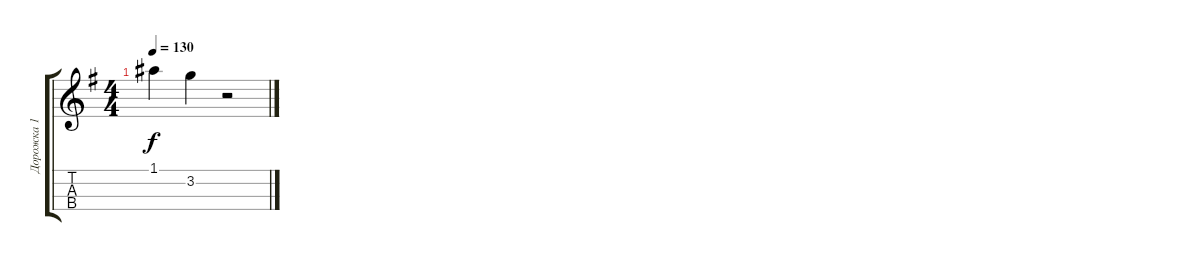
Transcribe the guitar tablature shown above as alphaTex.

\track ("Дорожка 1" "Дорожка 1") {instrument acousticguitarsteel}
\staff {score tabs}
\tuning (A4 E4 C4 G3) {hide}
\ts (4 4)
\tempo 130
\clef g2
\ks eminor
1.1.4{dy f} 3.2.4 r.2
